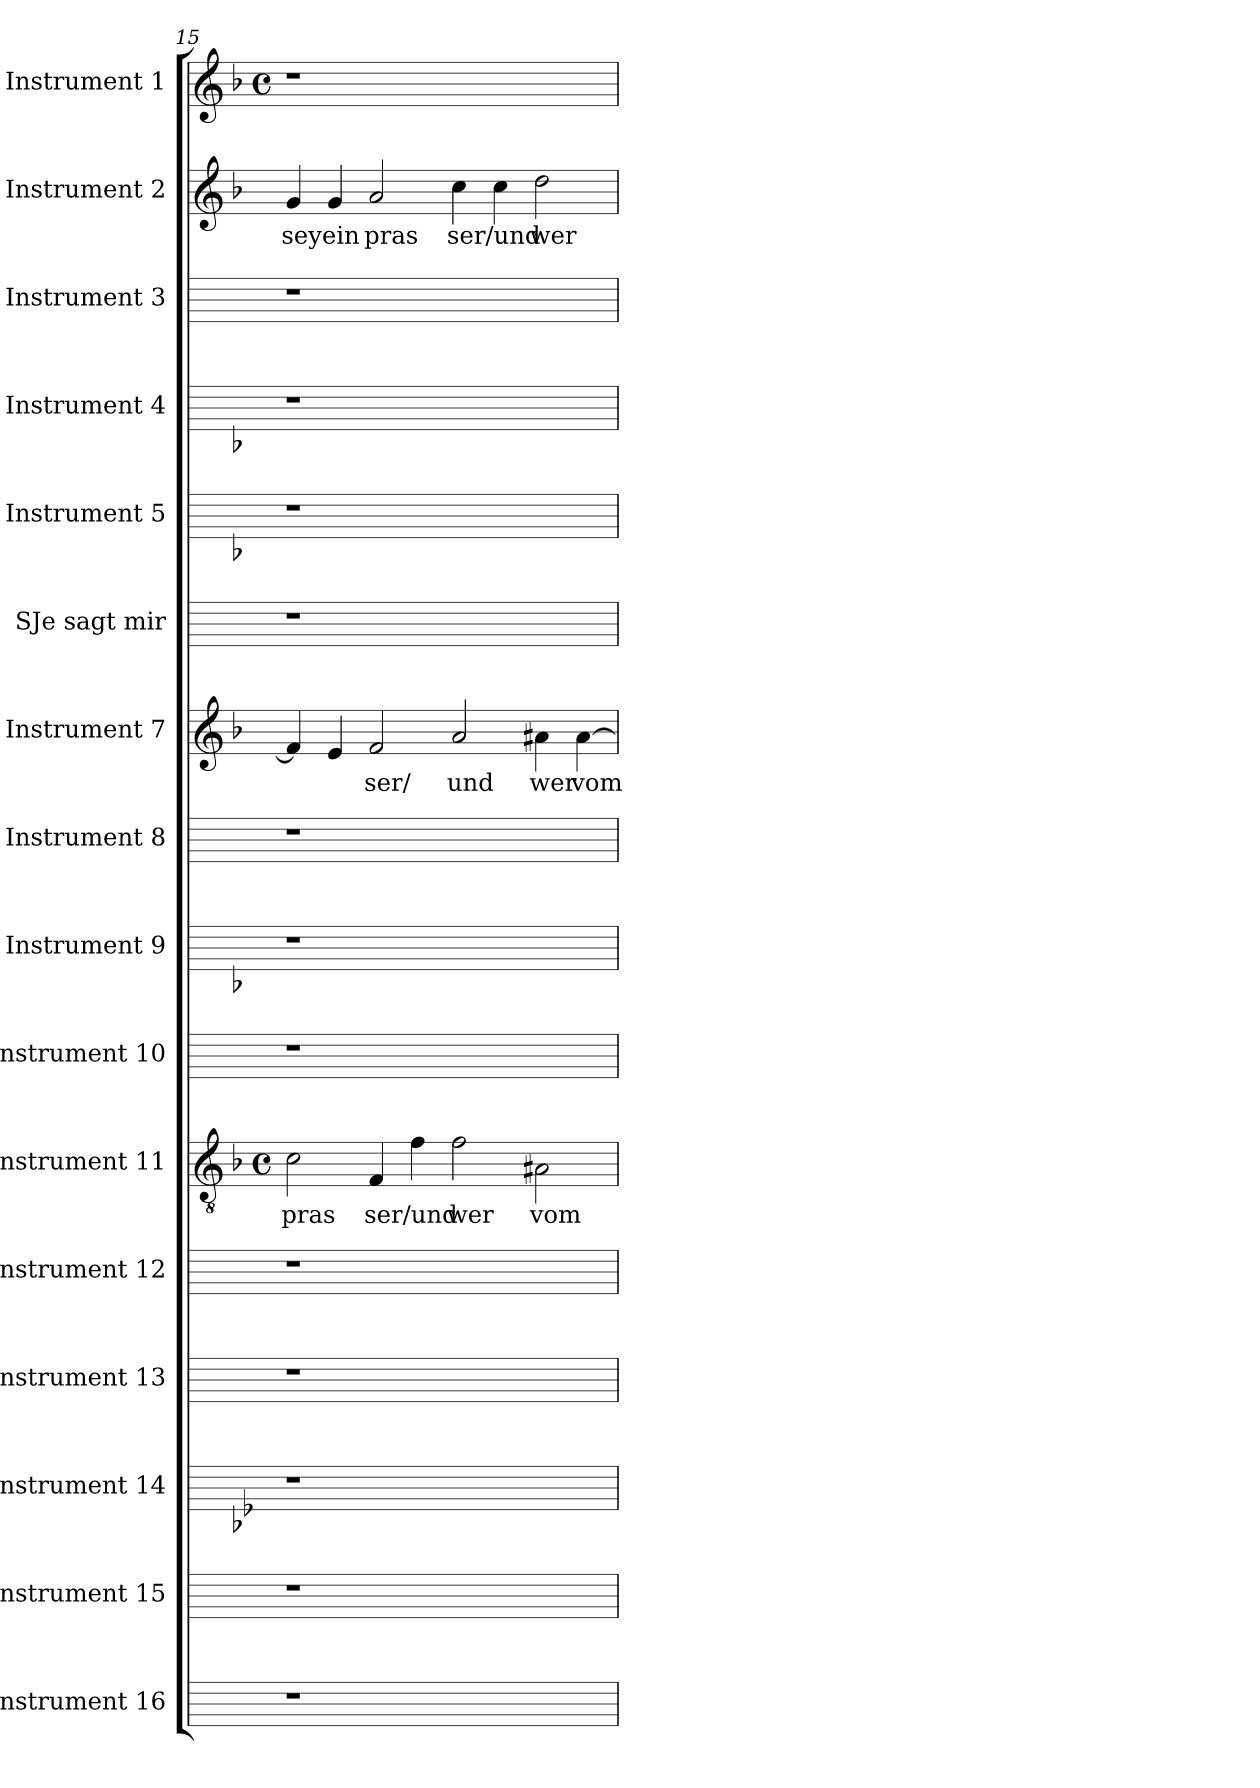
**kern	**kern	**kern	**kern	**kern	**kern	**text	**kern	**kern	**kern	**kern	**text	**kern	**kern	**kern	**kern	**kern	**text	**kern
*part16	*part15	*part14	*part13	*part12	*part11	*part11	*part10	*part9	*part8	*part7	*part7	*part6	*part5	*part4	*part3	*part2	*part2	*part1
*staff16	*staff15	*staff14	*staff13	*staff12	*staff11	*staff11	*staff10	*staff9	*staff8	*staff7	*staff7	*staff6	*staff5	*staff4	*staff3	*staff2	*staff2	*staff1
*I"Instrument 16	*I"Instrument 15	*I"Instrument 14	*I"Instrument 13	*I"Instrument 12	*I"Instrument 11	*	*I"Instrument 10	*I"Instrument 9	*I"Instrument 8	*I"Instrument 7	*	*I"SJe sagt mir	*I"Instrument 5	*I"Instrument 4	*I"Instrument 3	*I"Instrument 2	*	*I"Instrument 1
*	*	*	*	*	*clefGv2	*	*	*	*	*clefG2	*	*	*	*	*	*clefG2	*	*clefG2
*ITrd1c2	*ITrd1c2	*	*ITrd1c2	*ITrd1c2	*ITrd1c2	*	*ITrd1c2	*ITrd-3c-5	*ITrd-3c-5	*ITrd1c2	*	*ITrd1c2	*ITrd1c2	*ITrd-3c-5	*ITrd1c2	*ITrd1c2	*	*ITrd-3c-5
*	*	*k[b-e-]	*	*	*k[b-e-a-]	*	*	*k[b-e-]	*k[b-]	*k[b-e-a-]	*	*	*k[b-e-a-]	*k[b-e-]	*	*k[b-e-a-]	*	*k[b-e-]
*	*	*B-:	*	*	*E-:	*	*	*B-:	*F:	*E-:	*	*	*E-:	*B-:	*	*E-:	*	*B-:
*	*	*	*	*	*M4/4	*	*	*	*	*	*	*	*	*	*	*	*	*M4/4
*	*	*	*	*	*met(c)	*	*	*	*	*	*	*	*	*	*	*	*	*met(c)
=15	=15	=15	=15	=15	=15	=15	=15	=15	=15	=15	=15	=15	=15	=15	=15	=15	=15	=15
!	!	!	!	!	!	!LO:LY:b:cj	!	!	!	!	!	!	!	!	!	!	!LO:LY:b	!
1r	1r	1r	1r	1r	2B-\	pras	1r	1r	1r	4e-/]	.	1r	1r	1r	1r	4f/	seyein	1r
.	.	.	.	.	.	.	.	.	.	4d/	.	.	.	.	.	4f/	.	.
!	!	!	!	!	!	!LO:LY:b	!	!	!	!	!LO:LY:b:cj	!	!	!	!	!	!LO:LY:b:cj	!
.	.	.	.	.	4E-/	ser/und	.	.	.	2e-/	-ser/	.	.	.	.	2g/	pras	.
.	.	.	.	.	4e-\	.	.	.	.	.	.	.	.	.	.	.	.	.
!	!	!	!	!	!	!LO:LY:b:cj	!	!	!	!	!LO:LY:b:cj	!	!	!	!	!	!LO:LY:b	!
1ryy	1ryy	1ryy	1ryy	1ryy	2e-\	wer	1ryy	1ryy	1ryy	2g/	und	1ryy	1ryy	1ryy	1ryy	4b-\	ser/und	1ryy
.	.	.	.	.	.	.	.	.	.	.	.	.	.	.	.	4b-\	.	.
!	!	!	!	!	!	!LO:LY:b:cj	!	!	!	!	!LO:LY:b:cj	!	!	!	!	!	!LO:LY:b:cj	!
.	.	.	.	.	2G#\	vom	.	.	.	4g#\	wer	.	.	.	.	2cc\	wer	.
!	!	!	!	!	!	!	!	!	!	!	!LO:LY:b	!	!	!	!	!	!	!
.	.	.	.	.	.	.	.	.	.	[>4g#\	vom	.	.	.	.	.	.	.
=	=	=	=	=	=	=	=	=	=	=	=	=	=	=	=	=	=	=
*-	*-	*-	*-	*-	*-	*-	*-	*-	*-	*-	*-	*-	*-	*-	*-	*-	*-	*-
